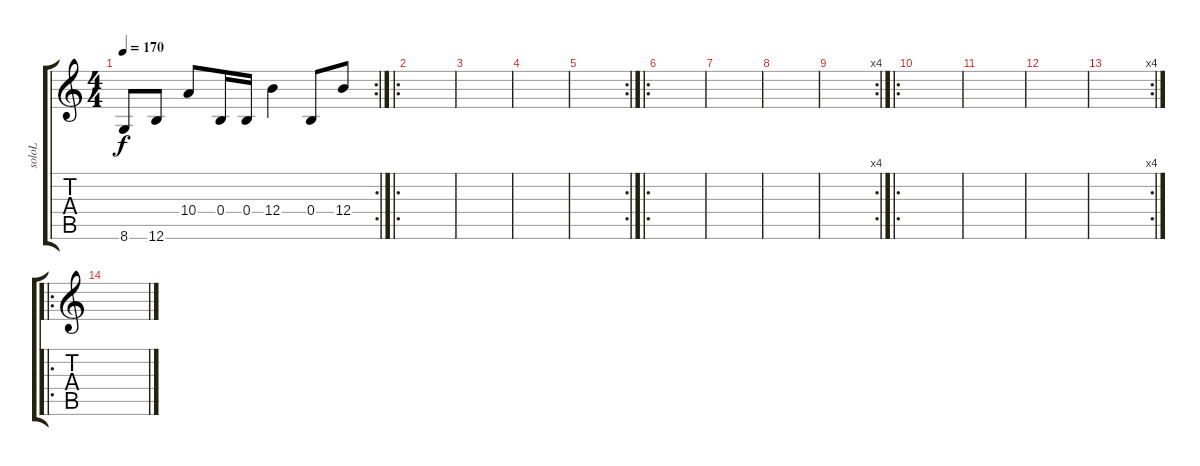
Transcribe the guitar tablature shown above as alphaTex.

\track ("soloL" "soloL") {instrument distortionguitar}
\staff {score tabs}
\tuning (Db4 Ab3 E3 B2 Gb2 B1) {hide}
\rc 2
\ts (4 4)
\tempo 170
\clef g2
\ks c
8.6.8{dy f} 12.6.8 10.4.8 0.4.16 0.4.16 12.4.4 0.4.8 12.4.8 |
\ro
|
|
|
\rc 2
|
\ro
|
|
|
\rc 4
|
\ro
|
|
|
\rc 4
|
\ro
